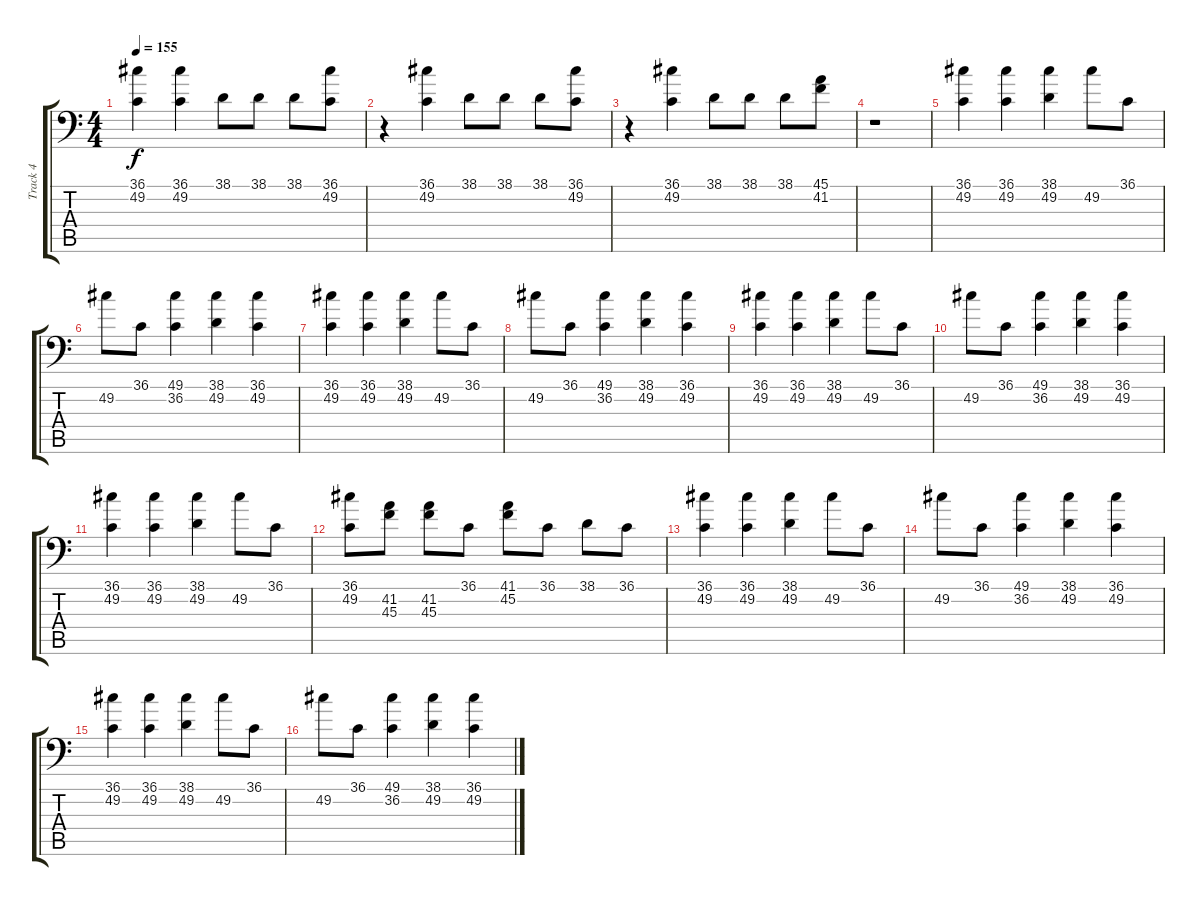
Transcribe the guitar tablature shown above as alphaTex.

\track ("Track 4" "Track 4") {instrument acousticgrandpiano}
\staff {score tabs}
\tuning (C-1 C-1 C-1 C-1 C-1 C-1) {hide}
\ts (4 4)
\tempo 155
\clef f4
\ks c
(36.1 49.2).4{dy f} (36.1 49.2).4 38.1.8 38.1.8 38.1.8 (36.1 49.2).8 |
r.4 (36.1 49.2).4 38.1.8 38.1.8 38.1.8 (36.1 49.2).8 |
r.4 (36.1 49.2).4 38.1.8 38.1.8 38.1.8 (45.1 41.2).8 |
r.1 |
(36.1 49.2).4 (36.1 49.2).4 (38.1 49.2).4 49.2.8 36.1.8 |
49.2.8 36.1.8 (49.1 36.2).4 (38.1 49.2).4 (36.1 49.2).4 |
(36.1 49.2).4 (36.1 49.2).4 (38.1 49.2).4 49.2.8 36.1.8 |
49.2.8 36.1.8 (49.1 36.2).4 (38.1 49.2).4 (36.1 49.2).4 |
(36.1 49.2).4 (36.1 49.2).4 (38.1 49.2).4 49.2.8 36.1.8 |
49.2.8 36.1.8 (49.1 36.2).4 (38.1 49.2).4 (36.1 49.2).4 |
(36.1 49.2).4 (36.1 49.2).4 (38.1 49.2).4 49.2.8 36.1.8 |
(36.1 49.2).8 (41.2 45.3).8 (41.2 45.3).8 36.1.8 (41.1 45.2).8 36.1.8 38.1.8 36.1.8 |
(36.1 49.2).4 (36.1 49.2).4 (38.1 49.2).4 49.2.8 36.1.8 |
49.2.8 36.1.8 (49.1 36.2).4 (38.1 49.2).4 (36.1 49.2).4 |
(36.1 49.2).4 (36.1 49.2).4 (38.1 49.2).4 49.2.8 36.1.8 |
49.2.8 36.1.8 (49.1 36.2).4 (38.1 49.2).4 (36.1 49.2).4
